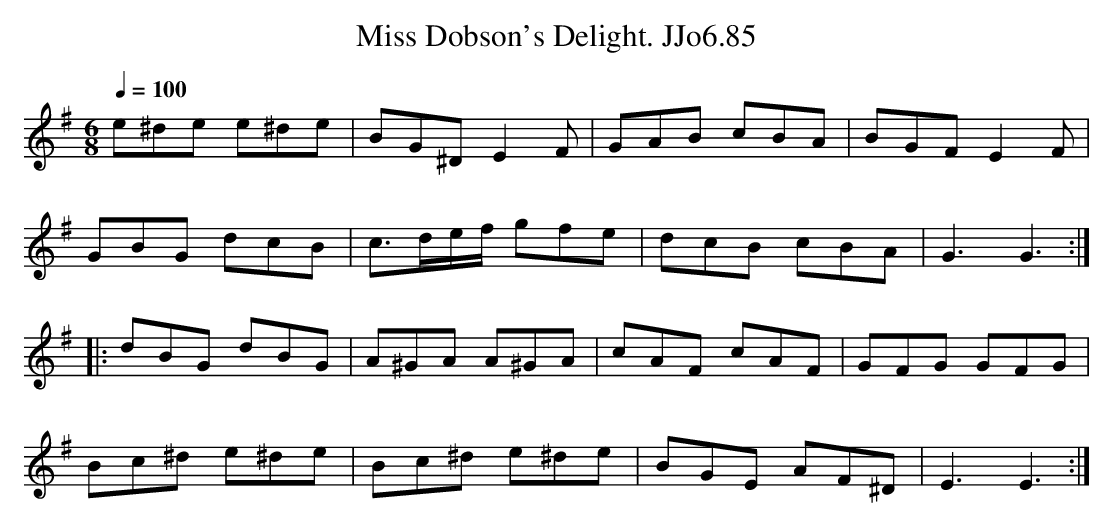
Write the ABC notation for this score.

X:1
T:Miss Dobson's Delight. JJo6.85
M:6/8
L:1/8
Q:1/4=100
K:G
e^de e^de|BG^DE2F|GAB cBA|BGFE2F|
GBG dcB|c>de/f/ gfe|dcB cBA|G3G3:|
|:dBG dBG|A^GA A^GA|cAF cAF|GFG GFG|
Bc^d e^de|Bc^d e^de|BGE AF^D|E3E3:|
